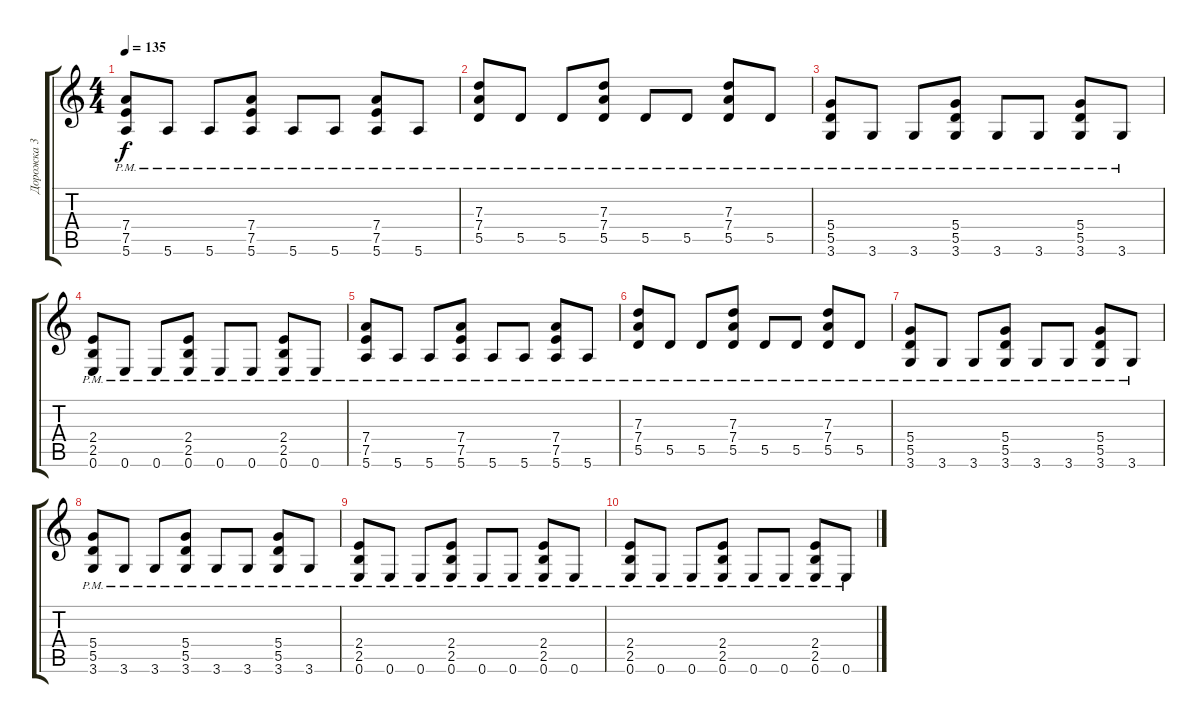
\track ("Дорожка 3" "Дорожка 3") {instrument distortionguitar}
\staff {score tabs}
\tuning (E4 B3 G3 D3 A2 E2) {hide}
\ts (4 4)
\tempo 135
\clef g2
\ks c
(7.4 7.5 5.6{pm}).8{dy f} 5.6{pm}.8 5.6{pm}.8 (7.4 7.5 5.6{pm}).8 5.6{pm}.8 5.6{pm}.8 (7.4 7.5 5.6{pm}).8 5.6{pm}.8 |
(7.3 7.4 5.5{pm}).8 5.5{pm}.8 5.5{pm}.8 (7.3 7.4 5.5{pm}).8 5.5{pm}.8 5.5{pm}.8 (7.3 7.4 5.5{pm}).8 5.5{pm}.8 |
(5.4 5.5 3.6{pm}).8 3.6{pm}.8 3.6{pm}.8 (5.4 5.5 3.6{pm}).8 3.6{pm}.8 3.6{pm}.8 (5.4 5.5 3.6{pm}).8 3.6{pm}.8 |
(2.4 2.5 0.6{pm}).8 0.6{pm}.8 0.6{pm}.8 (2.4 2.5 0.6{pm}).8 0.6{pm}.8 0.6{pm}.8 (2.4 2.5 0.6{pm}).8 0.6{pm}.8 |
(7.4 7.5 5.6{pm}).8 5.6{pm}.8 5.6{pm}.8 (7.4 7.5 5.6{pm}).8 5.6{pm}.8 5.6{pm}.8 (7.4 7.5 5.6{pm}).8 5.6{pm}.8 |
(7.3 7.4 5.5{pm}).8 5.5{pm}.8 5.5{pm}.8 (7.3 7.4 5.5{pm}).8 5.5{pm}.8 5.5{pm}.8 (7.3 7.4 5.5{pm}).8 5.5{pm}.8 |
(5.4 5.5 3.6{pm}).8 3.6{pm}.8 3.6{pm}.8 (5.4 5.5 3.6{pm}).8 3.6{pm}.8 3.6{pm}.8 (5.4 5.5 3.6{pm}).8 3.6{pm}.8 |
(5.4 5.5 3.6{pm}).8 3.6{pm}.8 3.6{pm}.8 (5.4 5.5 3.6{pm}).8 3.6{pm}.8 3.6{pm}.8 (5.4 5.5 3.6{pm}).8 3.6{pm}.8 |
(2.4 2.5 0.6{pm}).8 0.6{pm}.8 0.6{pm}.8 (2.4 2.5 0.6{pm}).8 0.6{pm}.8 0.6{pm}.8 (2.4 2.5 0.6{pm}).8 0.6{pm}.8 |
(2.4 2.5 0.6{pm}).8 0.6{pm}.8 0.6{pm}.8 (2.4 2.5 0.6{pm}).8 0.6{pm}.8 0.6{pm}.8 (2.4 2.5 0.6{pm}).8 0.6{pm}.8
